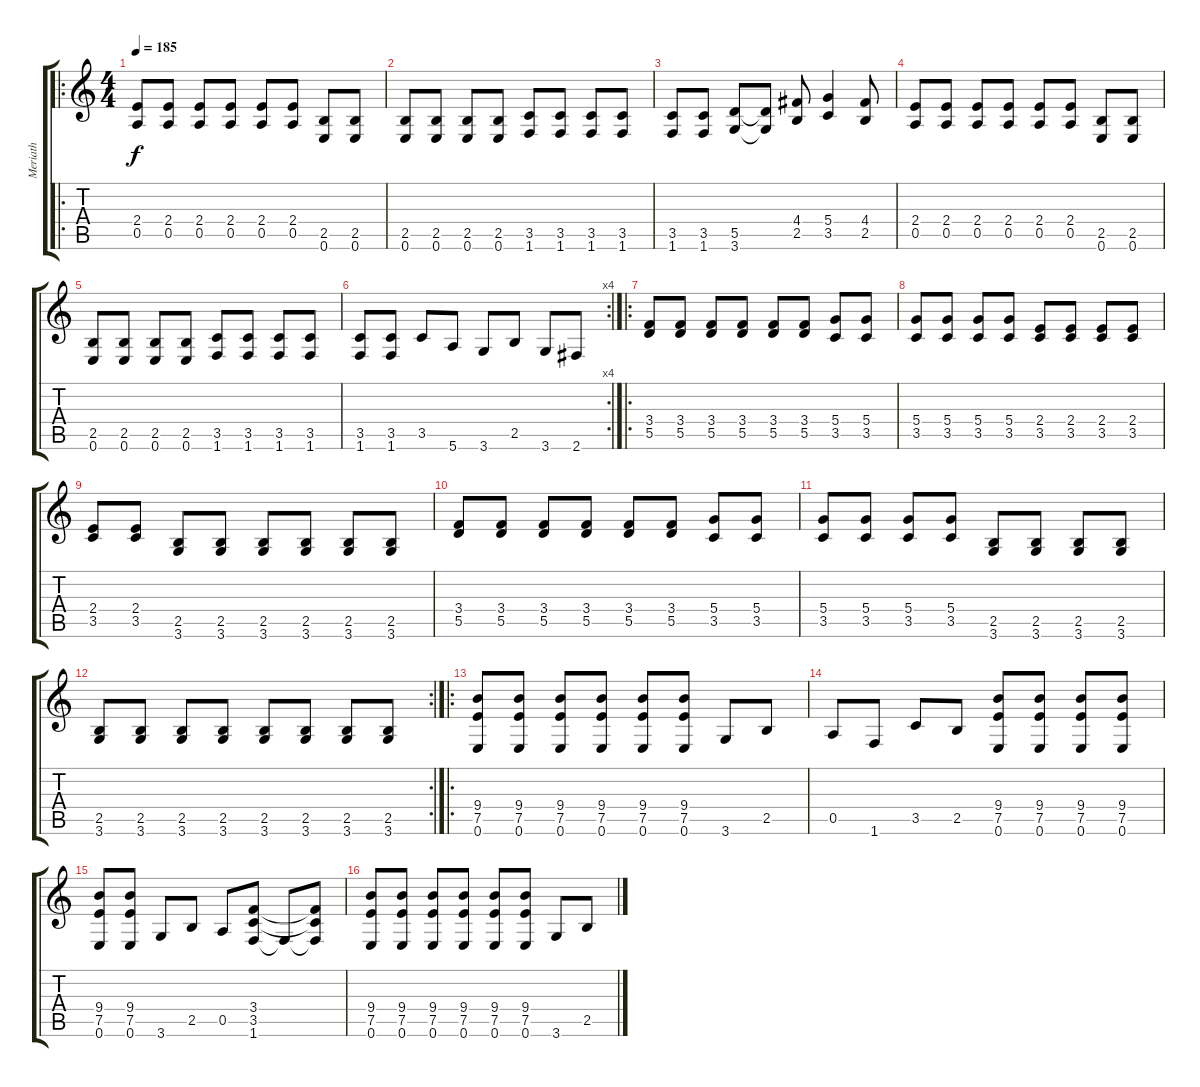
\track ("Meriath" "Meriath") {instrument distortionguitar}
\staff {score tabs}
\tuning (E4 B3 G3 D3 A2 E2) {hide}
\ro
\ts (4 4)
\tempo 185
\clef g2
\ks c
(2.4 0.5).8{dy f} (2.4 0.5).8 (2.4 0.5).8 (2.4 0.5).8 (2.4 0.5).8 (2.4 0.5).8 (2.5 0.6).8 (2.5 0.6).8 |
(2.5 0.6).8 (2.5 0.6).8 (2.5 0.6).8 (2.5 0.6).8 (3.5 1.6).8 (3.5 1.6).8 (3.5 1.6).8 (3.5 1.6).8 |
(3.5 1.6).8 (3.5 1.6).8 (5.5 3.6).8 (5.5{t} 3.6{t}).8 (4.4 2.5).8 (5.4 3.5).4 (4.4 2.5).8 |
(2.4 0.5).8 (2.4 0.5).8 (2.4 0.5).8 (2.4 0.5).8 (2.4 0.5).8 (2.4 0.5).8 (2.5 0.6).8 (2.5 0.6).8 |
(2.5 0.6).8 (2.5 0.6).8 (2.5 0.6).8 (2.5 0.6).8 (3.5 1.6).8 (3.5 1.6).8 (3.5 1.6).8 (3.5 1.6).8 |
\rc 4
(3.5 1.6).8 (3.5 1.6).8 3.5.8 5.6.8 3.6.8 2.5.8 3.6.8 2.6.8 |
\ro
(3.4 5.5).8 (3.4 5.5).8 (3.4 5.5).8 (3.4 5.5).8 (3.4 5.5).8 (3.4 5.5).8 (5.4 3.5).8 (5.4 3.5).8 |
(5.4 3.5).8 (5.4 3.5).8 (5.4 3.5).8 (5.4 3.5).8 (2.4 3.5).8 (2.4 3.5).8 (2.4 3.5).8 (2.4 3.5).8 |
(2.4 3.5).8 (2.4 3.5).8 (2.5 3.6).8 (2.5 3.6).8 (2.5 3.6).8 (2.5 3.6).8 (2.5 3.6).8 (2.5 3.6).8 |
(3.4 5.5).8 (3.4 5.5).8 (3.4 5.5).8 (3.4 5.5).8 (3.4 5.5).8 (3.4 5.5).8 (5.4 3.5).8 (5.4 3.5).8 |
(5.4 3.5).8 (5.4 3.5).8 (5.4 3.5).8 (5.4 3.5).8 (2.5 3.6).8 (2.5 3.6).8 (2.5 3.6).8 (2.5 3.6).8 |
\rc 2
(2.5 3.6).8 (2.5 3.6).8 (2.5 3.6).8 (2.5 3.6).8 (2.5 3.6).8 (2.5 3.6).8 (2.5 3.6).8 (2.5 3.6).8 |
\ro
(9.4 7.5 0.6).8 (9.4 7.5 0.6).8 (9.4 7.5 0.6).8 (9.4 7.5 0.6).8 (9.4 7.5 0.6).8 (9.4 7.5 0.6).8 3.6.8 2.5.8 |
0.5.8 1.6.8 3.5.8 2.5.8 (9.4 7.5 0.6).8 (9.4 7.5 0.6).8 (9.4 7.5 0.6).8 (9.4 7.5 0.6).8 |
(9.4 7.5 0.6).8 (9.4 7.5 0.6).8 3.6.8 2.5.8 0.5.8 (3.4 3.5 1.6).8 1.6{t}.8 (3.4{t} 3.5{t} 1.6{t}).8 |
(9.4 7.5 0.6).8 (9.4 7.5 0.6).8 (9.4 7.5 0.6).8 (9.4 7.5 0.6).8 (9.4 7.5 0.6).8 (9.4 7.5 0.6).8 3.6.8 2.5.8
